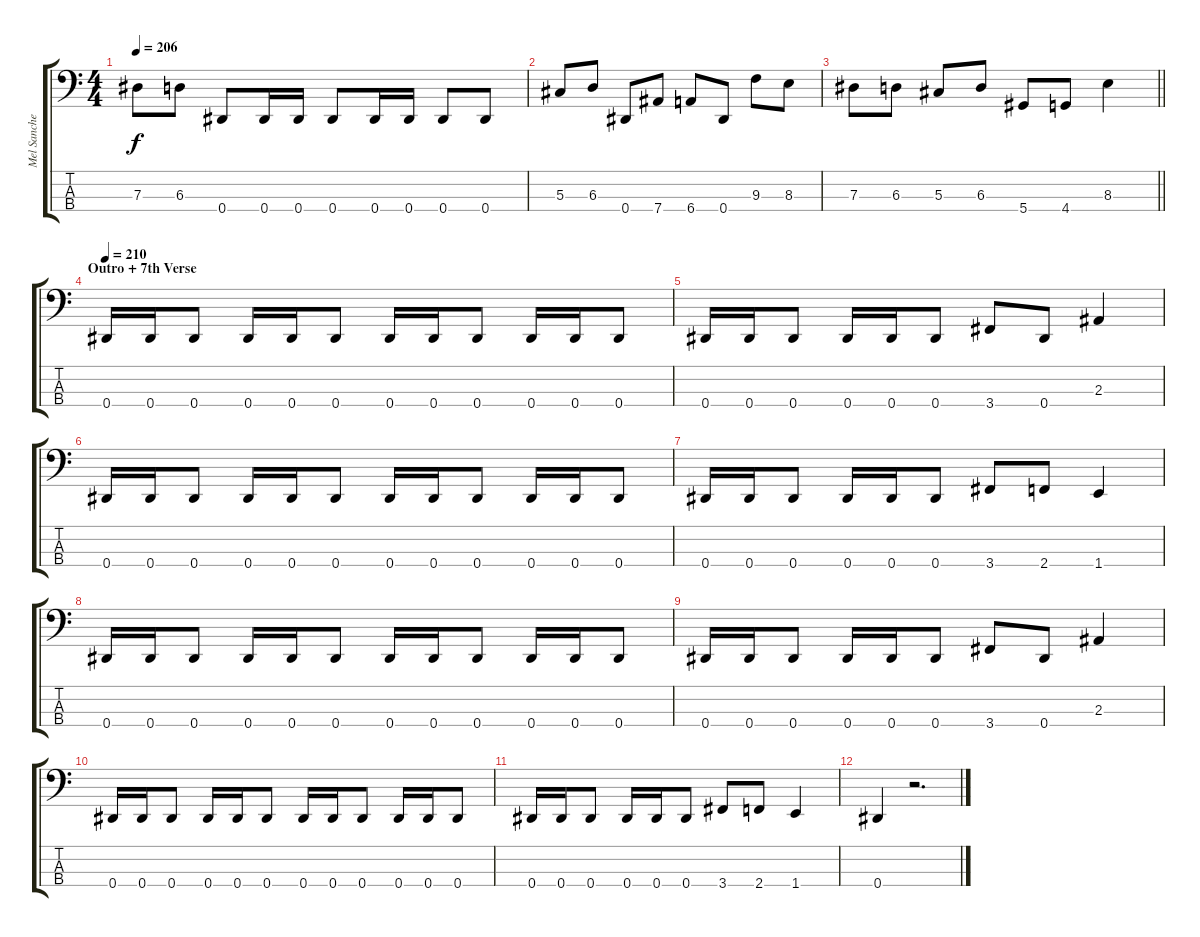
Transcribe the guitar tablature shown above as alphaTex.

\track ("Mel Sanchez" "Mel Sanche") {instrument electricbassfinger}
\staff {score tabs}
\tuning (Gb2 Db2 Ab1 Eb1) {hide}
\ts (4 4)
\tempo 206
\clef f4
\ks c
7.3.8{dy f} 6.3.8 0.4.8 0.4.16 0.4.16 0.4.8 0.4.16 0.4.16 0.4.8 0.4.8 |
5.3.8 6.3.8 0.4.8 7.4.8 6.4.8 0.4.8 9.3.8 8.3.8 |
\barLineRight lightlight
7.3.8 6.3.8 5.3.8 6.3.8 5.4.8 4.4.8 8.3.4 |
\section ("" "Outro + 7th Verse")
\tempo 210
0.4.16 0.4.16 0.4.8 0.4.16 0.4.16 0.4.8 0.4.16 0.4.16 0.4.8 0.4.16 0.4.16 0.4.8 |
0.4.16 0.4.16 0.4.8 0.4.16 0.4.16 0.4.8 3.4.8 0.4.8 2.3.4 |
0.4.16 0.4.16 0.4.8 0.4.16 0.4.16 0.4.8 0.4.16 0.4.16 0.4.8 0.4.16 0.4.16 0.4.8 |
0.4.16 0.4.16 0.4.8 0.4.16 0.4.16 0.4.8 3.4.8 2.4.8 1.4.4 |
0.4.16 0.4.16 0.4.8 0.4.16 0.4.16 0.4.8 0.4.16 0.4.16 0.4.8 0.4.16 0.4.16 0.4.8 |
0.4.16 0.4.16 0.4.8 0.4.16 0.4.16 0.4.8 3.4.8 0.4.8 2.3.4 |
0.4.16 0.4.16 0.4.8 0.4.16 0.4.16 0.4.8 0.4.16 0.4.16 0.4.8 0.4.16 0.4.16 0.4.8 |
0.4.16 0.4.16 0.4.8 0.4.16 0.4.16 0.4.8 3.4.8 2.4.8 1.4.4 |
0.4.4 r.2{d}
